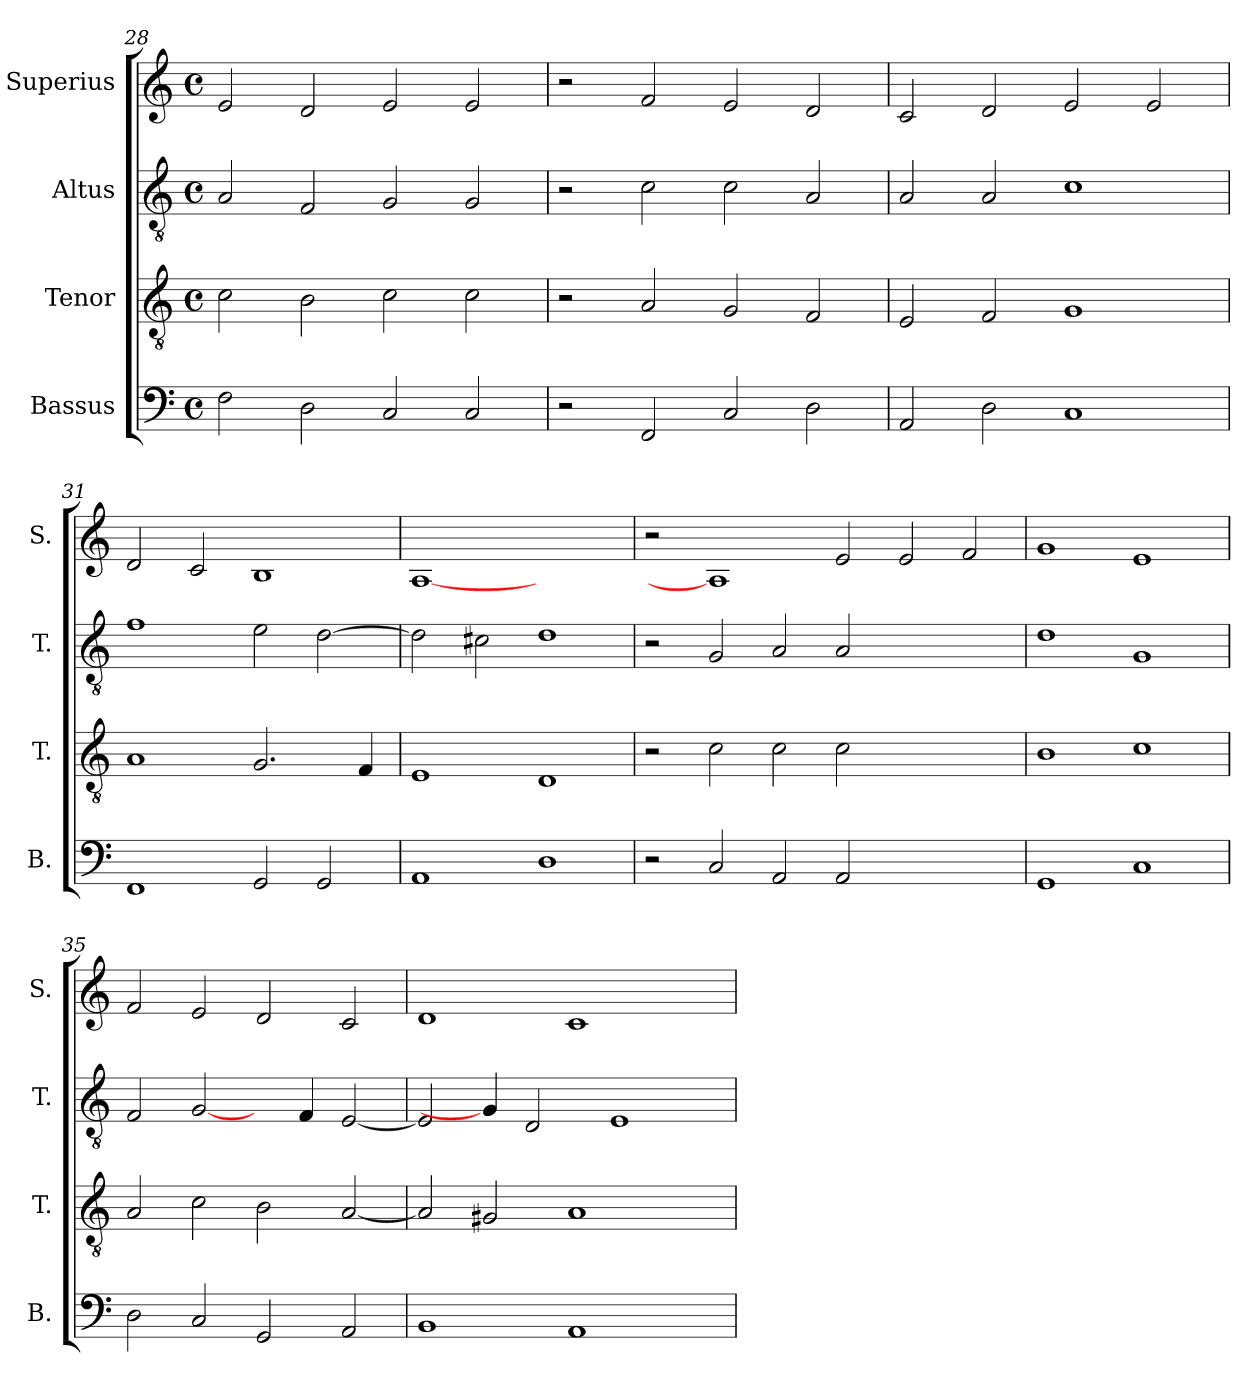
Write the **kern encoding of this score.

**kern	**kern	**kern	**kern
*part4	*part3	*part2	*part1
*staff4	*staff3	*staff2	*staff1
*I"Bassus	*I"Tenor	*I"Altus	*I"Superius
*I'B.	*I'T.	*I'T.	*I'S.
*clefF4	*clefGv2	*clefGv2	*clefG2
*	*ITrd7c12	*ITrd7c12	*
*k[]	*k[]	*k[]	*k[]
*C:	*C:	*C:	*C:
*M4/4	*M4/4	*M4/4	*M4/4
*met(c)	*met(c)	*met(c)	*met(c)
=28	=28	=28	=28
2Fi\	2Ci\	2AAi/	2ei/
2Di\	2BBi\	2FFi/	2di/
2Ci/	2Ci\	2GGi/	2ei/
2Ci/	2Ci\	2GGi/	2ei/
=29	=29	=29	=29
2r	2r	2r	2r
2FFi/	2AAi/	2Ci\	2fi/
2Ci/	2GGi/	2Ci\	2ei/
2Di\	2FFi/	2AAi/	2di/
!!LO:LB:g=z
=30	=30	=30	=30
2AAi/	2EEi/	2AAi/	2ci/
2Di\	2FFi/	2AAi/	2di/
1Ci	1GGi	1Ci	2ei/
.	.	.	2ei/
=31	=31	=31	=31
1FFi	1AAi	1Fi	2di/
.	.	.	2ci/
2GGi/	2.GGi/	2Ei\	1Bi
2GGi/	.	[>2Di\	.
.	4FFi/	.	.
=32	=32	=32	=32
1AAi	1EEi	2Di\]	[1Ai
.	.	2C#Xi\	.
1Di	1DDi	1Di	1ryy
=33	=33	=33	=33
2r	2r	2r	2r
2Ci/	2Ci\	2GGi/	1Ai]
2AAi/	2Ci\	2AAi/	.
2AAi/	2Ci\	2AAi/	2ei/
1ryy	1ryy	1ryy	2ei/
.	.	.	2fi/
=34	=34	=34	=34
1GGi	1BBi	1Di	1gi
1Ci	1Ci	1GGi	1ei
!!LO:PB:g=z
=35	=35	=35	=35
2Di\	2AAi/	2FFi/	2fi/
2Ci/	2Ci\	[2GGi/	2ei/
2GGi/	2BBi\	4ryy	2di/
.	.	4FFi/	.
2AAi/	[<2AAi/	[<2EEi/	2ci/
=36	=36	=36	=36
1BBi	2AAi/]	2EEi/]	1di
.	2GG#Xi/	4GGi/]	.
.	.	2DDi/	.
1AAi	1AAi	.	1ci
.	.	1EEi	.
4ryy	4ryy	.	4ryy
=	=	=	=
*-	*-	*-	*-
